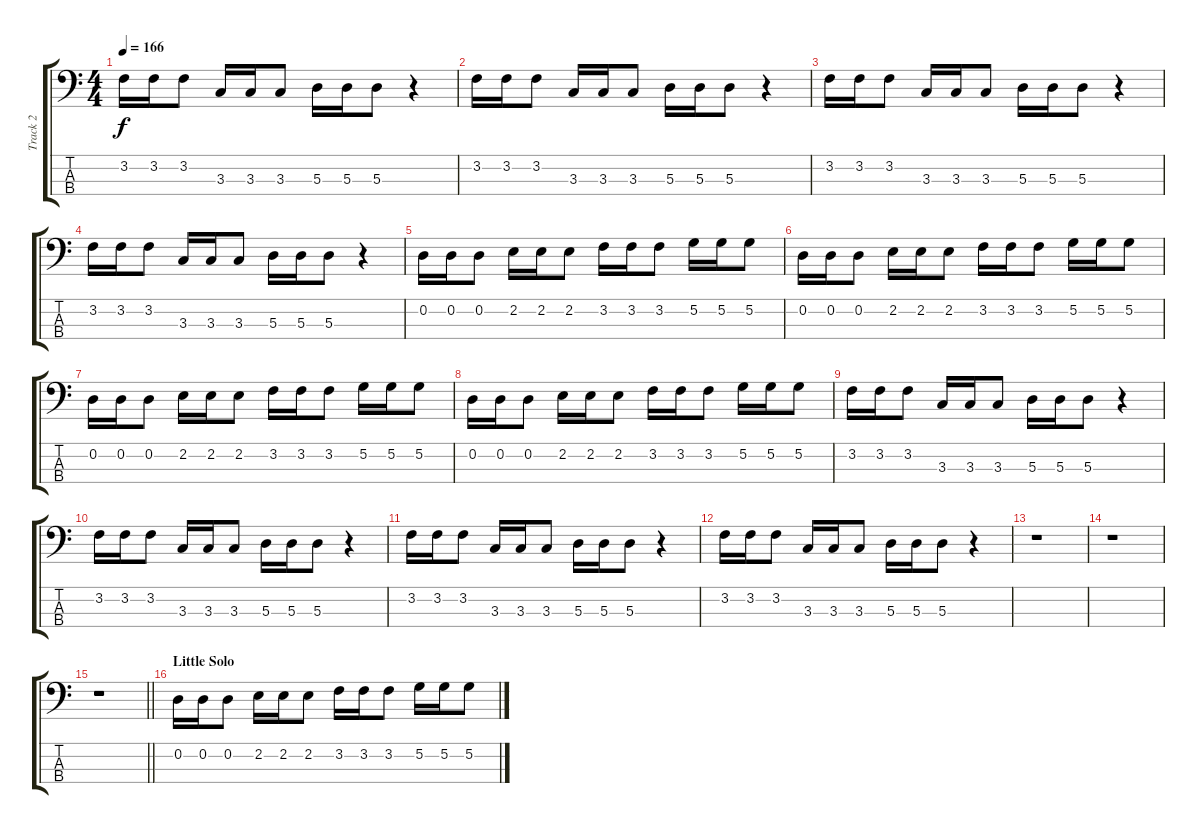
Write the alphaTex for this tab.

\track ("Track 2" "Track 2") {instrument electricbassfinger}
\staff {score tabs}
\tuning (G2 D2 A1 E1) {hide}
\ts (4 4)
\tempo 166
\clef f4
\ks c
3.2.16{dy f} 3.2.16 3.2.8 3.3.16 3.3.16 3.3.8 5.3.16 5.3.16 5.3.8 r.4 |
3.2.16 3.2.16 3.2.8 3.3.16 3.3.16 3.3.8 5.3.16 5.3.16 5.3.8 r.4 |
3.2.16 3.2.16 3.2.8 3.3.16 3.3.16 3.3.8 5.3.16 5.3.16 5.3.8 r.4 |
3.2.16 3.2.16 3.2.8 3.3.16 3.3.16 3.3.8 5.3.16 5.3.16 5.3.8 r.4 |
0.2.16 0.2.16 0.2.8 2.2.16 2.2.16 2.2.8 3.2.16 3.2.16 3.2.8 5.2.16 5.2.16 5.2.8 |
0.2.16 0.2.16 0.2.8 2.2.16 2.2.16 2.2.8 3.2.16 3.2.16 3.2.8 5.2.16 5.2.16 5.2.8 |
0.2.16 0.2.16 0.2.8 2.2.16 2.2.16 2.2.8 3.2.16 3.2.16 3.2.8 5.2.16 5.2.16 5.2.8 |
0.2.16 0.2.16 0.2.8 2.2.16 2.2.16 2.2.8 3.2.16 3.2.16 3.2.8 5.2.16 5.2.16 5.2.8 |
3.2.16 3.2.16 3.2.8 3.3.16 3.3.16 3.3.8 5.3.16 5.3.16 5.3.8 r.4 |
3.2.16 3.2.16 3.2.8 3.3.16 3.3.16 3.3.8 5.3.16 5.3.16 5.3.8 r.4 |
3.2.16 3.2.16 3.2.8 3.3.16 3.3.16 3.3.8 5.3.16 5.3.16 5.3.8 r.4 |
3.2.16 3.2.16 3.2.8 3.3.16 3.3.16 3.3.8 5.3.16 5.3.16 5.3.8 r.4 |
r.1 |
r.1 |
\barLineRight lightlight
r.1 |
\section ("" "Little Solo")
0.2.16 0.2.16 0.2.8 2.2.16 2.2.16 2.2.8 3.2.16 3.2.16 3.2.8 5.2.16 5.2.16 5.2.8
